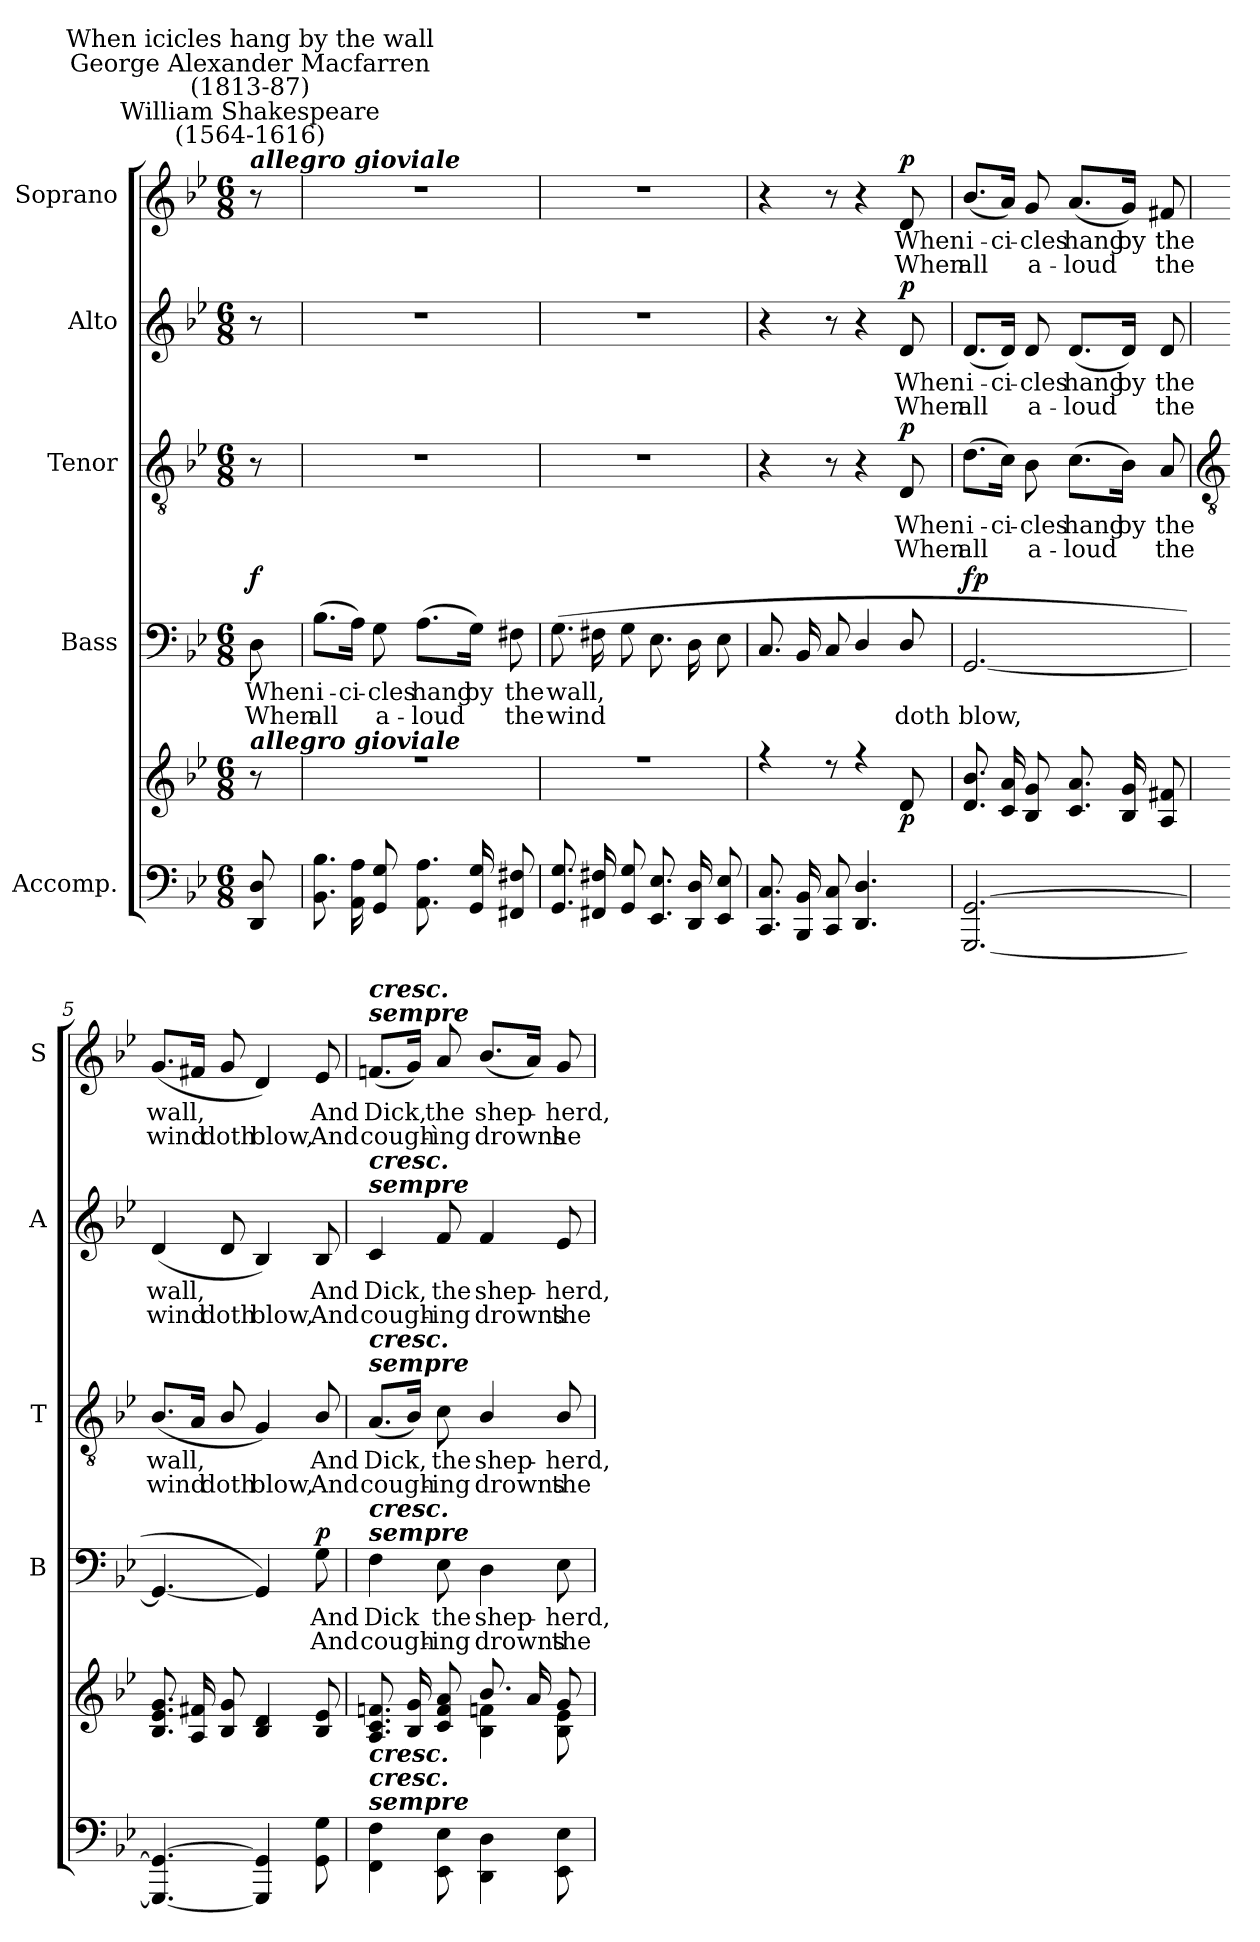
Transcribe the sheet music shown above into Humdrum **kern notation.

**kern	**kern	**dynam	**kern	**text	**text	**dynam	**kern	**text	**text	**dynam	**kern	**text	**text	**dynam	**kern	**text	**text	**dynam
*part5	*part5	*part5	*part4	*part4	*part4	*part4	*part3	*part3	*part3	*part3	*part2	*part2	*part2	*part2	*part1	*part1	*part1	*part1
*staff6	*staff5	*staff5/6	*staff4	*staff4	*staff4	*staff4	*staff3	*staff3	*staff3	*staff3	*staff2	*staff2	*staff2	*staff2	*staff1	*staff1	*staff1	*staff1
*I"Accomp.	*	*	*I"Bass	*	*	*	*I"Tenor	*	*	*	*I"Alto	*	*	*	*I"Soprano	*	*	*
*	*	*	*I'B	*	*	*	*I'T	*	*	*	*I'A	*	*	*	*I'S	*	*	*
*clefF4	*clefG2	*	*clefF4	*	*	*	*clefGv2	*	*	*	*clefG2	*	*	*	*clefG2	*	*	*
*k[b-e-]	*k[b-e-]	*	*k[b-e-]	*	*	*	*k[b-e-]	*	*	*	*k[b-e-]	*	*	*	*k[b-e-]	*	*	*
*B-:	*B-:	*	*B-:	*	*	*	*B-:	*	*	*	*B-:	*	*	*	*B-:	*	*	*
*M6/8	*M6/8	*	*M6/8	*	*	*	*M6/8	*	*	*	*M6/8	*	*	*	*M6/8	*	*	*
*MM84	*MM84	*	*MM84	*	*	*	*MM84	*	*	*	*MM84	*	*	*	*MM84	*	*	*
=	=	=	=	=	=	=	=	=	=	=	=	=	=	=	=	=	=	=
*	*^	*	*	*	*	*	*	*	*	*	*	*	*	*	*	*	*	*
!	!	!	!	!	!	!	!	!	!	!	!	!	!	!	!	!LO:TX:a:Bi:t=allegro gioviale	!	!	!
!	!	!	!	!	!	!	!	!	!	!	!	!	!	!	!	!LO:TX:a:cj:t=William Shakespeare\n(1564-1616)	!	!	!
!	!	!	!	!	!	!	!	!	!	!	!	!	!	!	!	!LO:TX:a:cj:t=George Alexander Macfarren\n(1813-87)	!	!	!
!	!	!	!	!	!	!	!	!	!	!	!	!	!	!	!	!LO:TX:a:cj:t=When icicles hang by the wall	!	!	!
!	!LO:TX:a:Bi:t=allegro gioviale	!	!	!	!	!	!	!	!	!	!	!	!	!	!	!	!	!	!
!	!	!	!	!	!LO:LY:b	!LO:LY:b	!LO:DY:b	!	!	!	!	!	!	!	!	!	!	!	!
8DD 8D	8r	8ryy	.	8D	When	When	f	8r	.	.	.	8r	.	.	.	8r	.	.	.
=1	=1	=1	=1	=1	=1	=1	=1	=1	=1	=1	=1	=1	=1	=1	=1	=1	=1	=1	=1
!	!LO:N:vis=1	!LO:N:vis=1	!	!	!LO:LY:b	!LO:LY:b	!	!LO:N:vis=1	!	!	!	!LO:N:vis=1	!	!	!	!LO:N:vis=1	!	!	!
8.BB- 8.B-L	2.r	2.ryy	.	(>8.B-L	i-	-all	.	2.r	.	.	.	2.r	.	.	.	2.r	.	.	.
!	!	!	!	!	!LO:LY:b	!	!	!	!	!	!	!	!	!	!	!	!	!	!
16AA 16AL	.	.	.	16AJ)	ci-	.	.	.	.	.	.	.	.	.	.	.	.	.	.
!	!	!	!	!	!LO:LY:b	!LO:LY:b	!	!	!	!	!	!	!	!	!	!	!	!	!
8GG 8GJ	.	.	.	8G	-cles	a-	.	.	.	.	.	.	.	.	.	.	.	.	.
!	!	!	!	!	!LO:LY:b	!LO:LY:b	!	!	!	!	!	!	!	!	!	!	!	!	!
8.AA 8.AL	.	.	.	(>8.AL	-hang	loud	.	.	.	.	.	.	.	.	.	.	.	.	.
!	!	!	!	!	!LO:LY:b	!	!	!	!	!	!	!	!	!	!	!	!	!	!
16GG 16GL	.	.	.	16GJ)	by	.	.	.	.	.	.	.	.	.	.	.	.	.	.
!	!	!	!	!	!LO:LY:b	!LO:LY:b	!	!	!	!	!	!	!	!	!	!	!	!	!
8FF#X 8F#XJ	.	.	.	8F#X	the	the	.	.	.	.	.	.	.	.	.	.	.	.	.
=2	=2	=2	=2	=2	=2	=2	=2	=2	=2	=2	=2	=2	=2	=2	=2	=2	=2	=2	=2
!	!LO:N:vis=1	!LO:N:vis=1	!	!	!LO:LY:b	!LO:LY:b	!	!LO:N:vis=1	!	!	!	!LO:N:vis=1	!	!	!	!LO:N:vis=1	!	!	!
8.GG 8.GL	2.r	2.ryy	.	(<8.GL	wall,	wind	.	2.r	.	.	.	2.r	.	.	.	2.r	.	.	.
16FF#X 16F#XL	.	.	.	16F#XL	.	.	.	.	.	.	.	.	.	.	.	.	.	.	.
8GG 8GJ	.	.	.	8GJ	.	.	.	.	.	.	.	.	.	.	.	.	.	.	.
8.EE- 8.E-L	.	.	.	8.E-L	.	.	.	.	.	.	.	.	.	.	.	.	.	.	.
16DD 16DL	.	.	.	16DL	.	.	.	.	.	.	.	.	.	.	.	.	.	.	.
8EE- 8E-J	.	.	.	8E-J	.	.	.	.	.	.	.	.	.	.	.	.	.	.	.
=3	=3	=3	=3	=3	=3	=3	=3	=3	=3	=3	=3	=3	=3	=3	=3	=3	=3	=3	=3
!	!	!LO:N:vis=1	!	!	!	!	!	!	!	!	!	!	!	!	!	!	!	!	!
8.CC 8.CL	4r	2.ryy	.	8.CL	.	.	.	4r	.	.	.	4r	.	.	.	4r	.	.	.
16BBB- 16BB-L	.	.	.	16BB-L	.	.	.	.	.	.	.	.	.	.	.	.	.	.	.
8CC 8CJ	8r	.	.	8CJ	.	.	.	8r	.	.	.	8r	.	.	.	8r	.	.	.
4.DD 4.D	4r	.	.	4D/	.	.	.	4r	.	.	.	4r	.	.	.	4r	.	.	.
!	!	!	!LO:DY:b	!	!	!LO:LY:b	!	!	!LO:LY:b	!LO:LY:b	!LO:DY:b	!	!LO:LY:b	!LO:LY:b	!LO:DY:b	!	!LO:LY:b	!LO:LY:b	!LO:DY:b
.	8d	.	p	8D/	.	doth	.	8D	When	When	p	8d	When	When	p	8d	When	When	p
=4	=4	=4	=4	=4	=4	=4	=4	=4	=4	=4	=4	=4	=4	=4	=4	=4	=4	=4	=4
!	!	!LO:N:vis=1	!	!	!	!LO:LY:b	!LO:DY:b	!	!LO:LY:b	!LO:LY:b	!	!	!LO:LY:b	!LO:LY:b	!	!	!LO:LY:b	!LO:LY:b	!
[2.GGG [2.GG	8.d 8.b-L	2.ryy	.	[2.GG	.	blow,	fp	(>8.dL	i-	-all	.	(<8.dL	i-	-all	.	(<8.b-/L	i-	-all	.
!	!	!	!	!	!	!	!	!	!LO:LY:b	!	!	!	!LO:LY:b	!	!	!	!LO:LY:b	!	!
.	16c 16aL	.	.	.	.	.	.	16cJ)	ci-	.	.	16dJ)	ci-	.	.	16aJ)	ci-	.	.
!	!	!	!	!	!	!	!	!	!LO:LY:b	!LO:LY:b	!	!	!LO:LY:b	!LO:LY:b	!	!	!LO:LY:b	!LO:LY:b	!
.	8B- 8gJ	.	.	.	.	.	.	8B-	-cles	a-	.	8d	-cles	a-	.	8g	-cles	a-	.
!	!	!	!	!	!	!	!	!	!LO:LY:b	!LO:LY:b	!	!	!LO:LY:b	!LO:LY:b	!	!	!LO:LY:b	!LO:LY:b	!
.	8.c 8.aL	.	.	.	.	.	.	(>8.cL	-hang	loud	.	(<8.dL	-hang	loud	.	(<8.aL	-hang	loud	.
!	!	!	!	!	!	!	!	!	!LO:LY:b	!	!	!	!LO:LY:b	!	!	!	!LO:LY:b	!	!
.	16B- 16gL	.	.	.	.	.	.	16B-J)	by	.	.	16dJ)	by	.	.	16gJ)	by	.	.
!	!	!	!	!	!	!	!	!	!LO:LY:b	!LO:LY:b	!	!	!LO:LY:b	!LO:LY:b	!	!	!LO:LY:b	!LO:LY:b	!
.	8A 8f#XJ	.	.	.	.	.	.	8A	the	the	.	8d	the	the	.	8f#X	the	the	.
!!LO:LB:g=z
=5	=5	=5	=5	=5	=5	=5	=5	=5	=5	=5	=5	=5	=5	=5	=5	=5	=5	=5	=5
*	*	*	*	*	*	*	*	*clefGv2	*	*	*	*	*	*	*	*	*	*	*
!	!	!	!	!	!	!	!	!	!LO:LY:b	!LO:LY:b	!	!	!LO:LY:b	!LO:LY:b	!	!	!LO:LY:b	!LO:LY:b	!
4.GGG_ 4.GG_	8.B- 8.e- 8.gL	2ryy	.	4.GG_	.	.	.	(<8.B-L	wall,	wind	.	(<4d	wall,	wind	.	(<8.gL	wall,	wind	.
.	16A 16f#XL	.	.	.	.	.	.	16AJ	.	.	.	.	.	.	.	16f#XJ	.	.	.
!	!	!	!	!	!	!	!	!	!	!LO:LY:b	!	!	!	!LO:LY:b	!	!	!	!LO:LY:b	!
.	8B- 8gJ	.	.	.	.	.	.	8B-/	.	doth	.	8d	.	doth	.	8g	.	doth	.
!	!	!	!	!	!	!	!	!	!	!LO:LY:b	!	!	!	!LO:LY:b	!	!	!	!LO:LY:b	!
4GGG] 4GG]	4B- 4d	.	.	4GG])	.	.	.	4G)	.	blow,	.	4B-)	.	blow,	.	4d)	.	blow,	.
.	.	4ryy	.	.	.	.	.	.	.	.	.	.	.	.	.	.	.	.	.
!	!	!	!	!	!LO:LY:b	!LO:LY:b	!LO:DY:b	!	!LO:LY:b	!LO:LY:b	!	!	!LO:LY:b	!LO:LY:b	!	!	!LO:LY:b	!LO:LY:b	!
8GG\ 8G\	8B- 8e-	.	.	8G	And	And	p	8B-/	And	And	.	8B-	And	And	.	8e-	And	And	.
=6	=6	=6	=6	=6	=6	=6	=6	=6	=6	=6	=6	=6	=6	=6	=6	=6	=6	=6	=6
!	!	!	!	!	!	!	!	!	!	!	!	!	!	!	!	!LO:TX:a:Bi:t=sempre	!	!	!
!	!	!	!	!	!	!	!	!	!	!	!	!	!	!	!	!LO:TX:a:Bi:t=cresc.	!	!	!
!	!	!	!	!	!	!	!	!	!	!	!	!LO:TX:a:Bi:t=sempre	!	!	!	!	!	!	!
!	!	!	!	!	!	!	!	!	!	!	!	!LO:TX:a:Bi:t=cresc.	!	!	!	!	!	!	!
!	!	!	!	!	!	!	!	!LO:TX:a:Bi:t=sempre	!	!	!	!	!	!	!	!	!	!	!
!	!	!	!	!	!	!	!	!LO:TX:a:Bi:t=cresc.	!	!	!	!	!	!	!	!	!	!	!
!	!	!	!	!LO:TX:a:Bi:t=sempre	!	!	!	!	!	!	!	!	!	!	!	!	!	!	!
!	!	!	!	!LO:TX:a:Bi:t=cresc.	!	!	!	!	!	!	!	!	!	!	!	!	!	!	!
!LO:TX:a:Bi:t=sempre	!	!	!	!	!	!	!	!	!	!	!	!	!	!	!	!	!	!	!
!LO:TX:a:Bi:t=cresc.	!	!	!	!	!	!	!	!	!	!	!	!	!	!	!	!	!	!	!
!LO:TX:a:Bi:t=cresc.	!	!	!	!	!	!	!	!	!	!	!	!	!	!	!	!	!	!	!
!	!	!	!	!	!LO:LY:b	!LO:LY:b	!	!	!LO:LY:b	!LO:LY:b	!	!	!LO:LY:b	!LO:LY:b	!	!	!LO:LY:b	!LO:LY:b	!
4FF\ 4F\	8.A 8.c 8.fnL	4ryy	.	4F	Dick	cough-	.	(<8.AL	Dick,	cough-	.	4c	Dick,	cough-	.	(<8.fnL	Dick,	cough-	.
.	16B- 16gL	.	.	.	.	.	.	16B-J)	.	.	.	.	.	.	.	16gJ)	.	.	.
!	!	!	!	!	!LO:LY:b	!LO:LY:b	!	!	!LO:LY:b	!LO:LY:b	!	!	!LO:LY:b	!LO:LY:b	!	!	!LO:LY:b	!LO:LY:b	!
8EE-\ 8E-\	8c 8f 8aJ	8ryy	.	8E-	-the	ing	.	8c	the	ing	.	8f	-the	ing	.	8a	the	ìng	.
!	!	!	!	!	!LO:LY:b	!LO:LY:b	!	!	!LO:LY:b	!LO:LY:b	!	!	!LO:LY:b	!LO:LY:b	!	!	!LO:LY:b	!LO:LY:b	!
4DD\ 4D\	8.b-L	4B-\ 4fn\	.	4D	shep-	-drowns	.	4B-/	shep-	-drowns	.	4f	shep-	-drowns	.	(<8.b-L	shep-	drowns	.
.	16aL	.	.	.	.	.	.	.	.	.	.	.	.	.	.	16aJ)	.	.	.
!	!	!	!	!	!LO:LY:b	!LO:LY:b	!	!	!LO:LY:b	!LO:LY:b	!	!	!LO:LY:b	!LO:LY:b	!	!	!LO:LY:b	!LO:LY:b	!
8EE-\ 8E-\	8gJ	8B-\ 8e-\	.	8E-	herd,	the	.	8B-/	herd,	the	.	8e-	herd,	the	.	8g	herd,	he	.
*	*v	*v	*	*	*	*	*	*	*	*	*	*	*	*	*	*	*	*	*
=	=	=	=	=	=	=	=	=	=	=	=	=	=	=	=	=	=	=
*-	*-	*-	*-	*-	*-	*-	*-	*-	*-	*-	*-	*-	*-	*-	*-	*-	*-	*-
